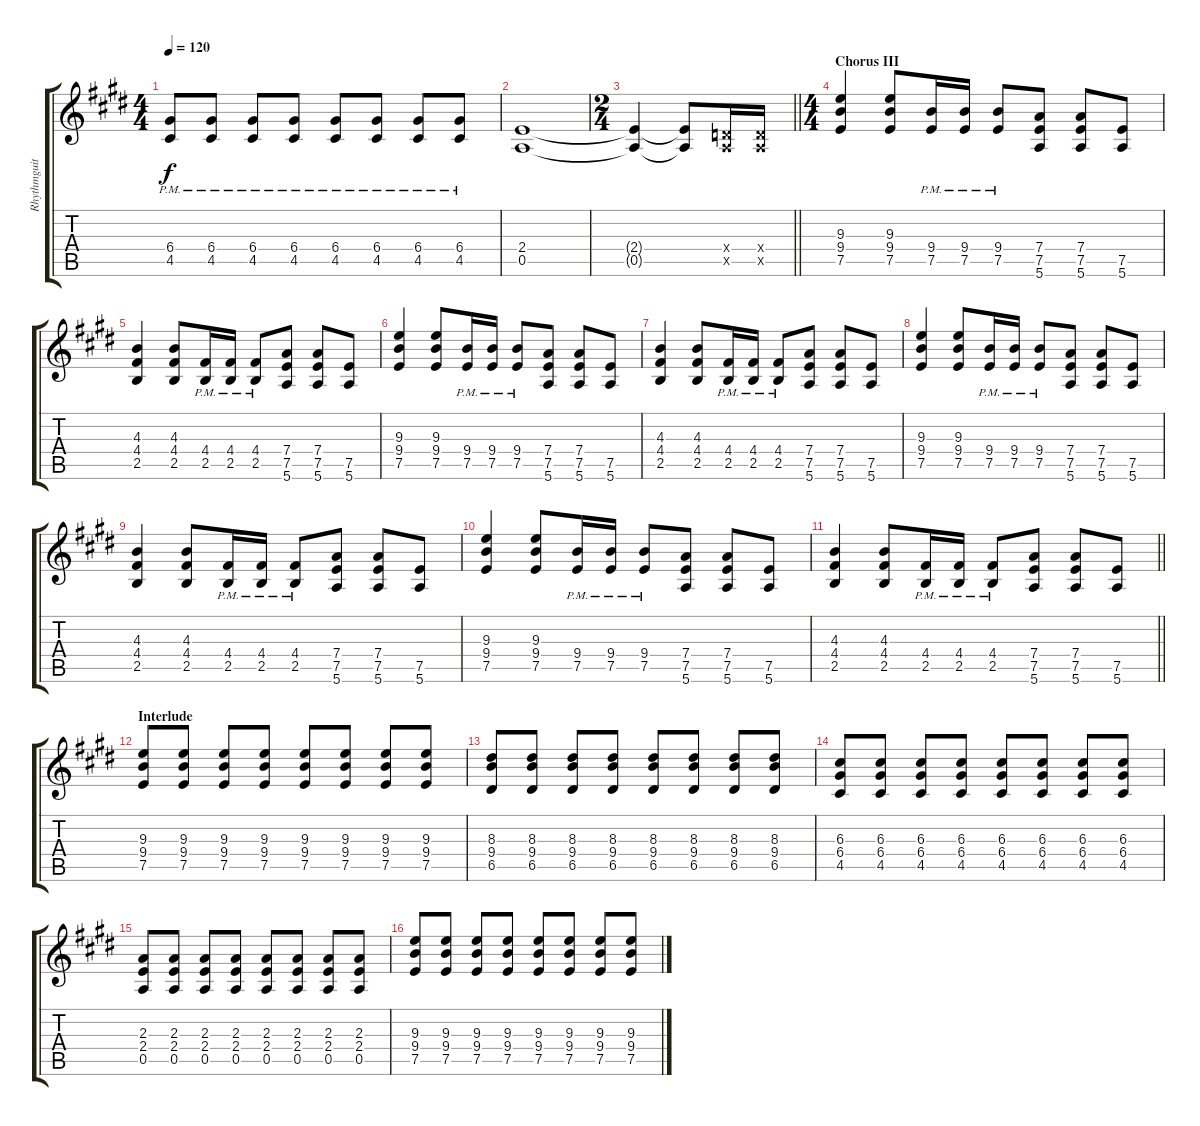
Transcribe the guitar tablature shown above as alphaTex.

\track ("Rhythmguitar" "Rhythmguit") {instrument distortionguitar}
\staff {score tabs}
\tuning (E4 B3 G3 D3 A2 E2) {hide}
\ts (4 4)
\tempo 120
\clef g2
\ks e
(6.4{pm} 4.5{pm}).8{dy f} (6.4{pm} 4.5{pm}).8 (6.4{pm} 4.5{pm}).8 (6.4{pm} 4.5{pm}).8 (6.4{pm} 4.5{pm}).8 (6.4{pm} 4.5{pm}).8 (6.4{pm} 4.5{pm}).8 (6.4{pm} 4.5{pm}).8 |
(2.4 0.5).1{instrument distortionguitar} |
\ts (2 4)
\barLineRight lightlight
(2.4{t} 0.5{t}).4 (2.4{t} 0.5{t}).8 (0.4{x} 0.5{x}).16 (0.4{x} 0.5{x}).16 |
\ts (4 4)
\section ("" "Chorus III")
(9.3 9.4 7.5).4 (9.3 9.4 7.5).8 (9.4{pm} 7.5{pm}).16 (9.4{pm} 7.5{pm}).16 (9.4{pm} 7.5{pm}).8 (7.4 7.5 5.6).8 (7.4 7.5 5.6).8 (7.5 5.6).8 |
(4.3 4.4 2.5).4 (4.3 4.4 2.5).8 (4.4{pm} 2.5{pm}).16 (4.4{pm} 2.5{pm}).16 (4.4{pm} 2.5{pm}).8 (7.4 7.5 5.6).8 (7.4 7.5 5.6).8 (7.5 5.6).8 |
(9.3 9.4 7.5).4 (9.3 9.4 7.5).8 (9.4{pm} 7.5{pm}).16 (9.4{pm} 7.5{pm}).16 (9.4{pm} 7.5{pm}).8 (7.4 7.5 5.6).8 (7.4 7.5 5.6).8 (7.5 5.6).8 |
(4.3 4.4 2.5).4 (4.3 4.4 2.5).8 (4.4{pm} 2.5{pm}).16 (4.4{pm} 2.5{pm}).16 (4.4{pm} 2.5{pm}).8 (7.4 7.5 5.6).8 (7.4 7.5 5.6).8 (7.5 5.6).8 |
(9.3 9.4 7.5).4 (9.3 9.4 7.5).8 (9.4{pm} 7.5{pm}).16 (9.4{pm} 7.5{pm}).16 (9.4{pm} 7.5{pm}).8 (7.4 7.5 5.6).8 (7.4 7.5 5.6).8 (7.5 5.6).8 |
(4.3 4.4 2.5).4 (4.3 4.4 2.5).8 (4.4{pm} 2.5{pm}).16 (4.4{pm} 2.5{pm}).16 (4.4{pm} 2.5{pm}).8 (7.4 7.5 5.6).8 (7.4 7.5 5.6).8 (7.5 5.6).8 |
(9.3 9.4 7.5).4 (9.3 9.4 7.5).8 (9.4{pm} 7.5{pm}).16 (9.4{pm} 7.5{pm}).16 (9.4{pm} 7.5{pm}).8 (7.4 7.5 5.6).8 (7.4 7.5 5.6).8 (7.5 5.6).8 |
\barLineRight lightlight
(4.3 4.4 2.5).4 (4.3 4.4 2.5).8 (4.4{pm} 2.5{pm}).16 (4.4{pm} 2.5{pm}).16 (4.4{pm} 2.5{pm}).8 (7.4 7.5 5.6).8 (7.4 7.5 5.6).8 (7.5 5.6).8 |
\section ("" "Interlude")
(9.3 9.4 7.5).8 (9.3 9.4 7.5).8 (9.3 9.4 7.5).8 (9.3 9.4 7.5).8 (9.3 9.4 7.5).8 (9.3 9.4 7.5).8 (9.3 9.4 7.5).8 (9.3 9.4 7.5).8 |
(8.3 9.4 6.5).8 (8.3 9.4 6.5).8 (8.3 9.4 6.5).8 (8.3 9.4 6.5).8 (8.3 9.4 6.5).8 (8.3 9.4 6.5).8 (8.3 9.4 6.5).8 (8.3 9.4 6.5).8 |
(6.3 6.4 4.5).8 (6.3 6.4 4.5).8 (6.3 6.4 4.5).8 (6.3 6.4 4.5).8 (6.3 6.4 4.5).8 (6.3 6.4 4.5).8 (6.3 6.4 4.5).8 (6.3 6.4 4.5).8 |
(2.3 2.4 0.5).8 (2.3 2.4 0.5).8 (2.3 2.4 0.5).8 (2.3 2.4 0.5).8 (2.3 2.4 0.5).8 (2.3 2.4 0.5).8 (2.3 2.4 0.5).8 (2.3 2.4 0.5).8 |
(9.3 9.4 7.5).8 (9.3 9.4 7.5).8 (9.3 9.4 7.5).8 (9.3 9.4 7.5).8 (9.3 9.4 7.5).8 (9.3 9.4 7.5).8 (9.3 9.4 7.5).8 (9.3 9.4 7.5).8
